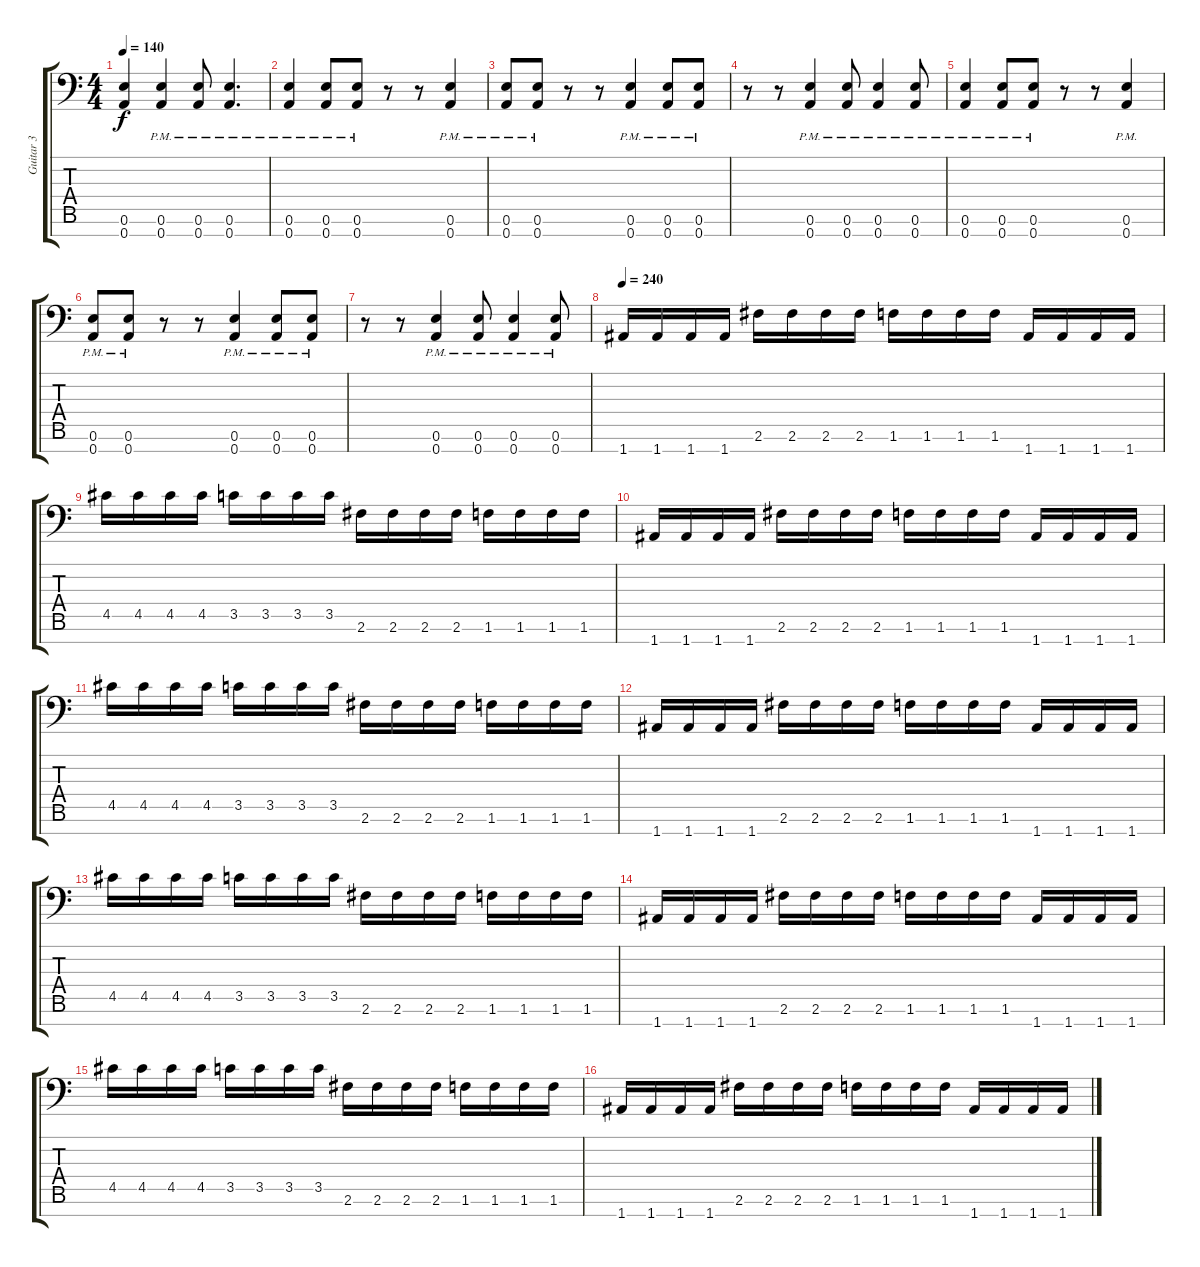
\track ("Guitar 3" "Guitar 3") {instrument distortionguitar}
\staff {score tabs}
\tuning (E4 B3 Gb3 D3 A2 E2 A1) {hide}
\ts (4 4)
\tempo 140
\clef f4
\ks c
(0.6{t} 0.7{t}).4{dy f} (0.6{pm} 0.7{pm}).4 (0.6{pm} 0.7{pm}).8 (0.6{pm} 0.7{pm}).4{d} |
(0.6{pm} 0.7{pm}).4 (0.6{pm} 0.7{pm}).8 (0.6{pm} 0.7{pm}).8 r.8 r.8 (0.6{pm} 0.7{pm}).4 |
(0.6{pm} 0.7{pm}).8 (0.6{pm} 0.7{pm}).8 r.8 r.8 (0.6{pm} 0.7{pm}).4 (0.6{pm} 0.7{pm}).8 (0.6{pm} 0.7{pm}).8 |
r.8 r.8 (0.6{pm} 0.7{pm}).4 (0.6{pm} 0.7{pm}).8 (0.6{pm} 0.7{pm}).4 (0.6{pm} 0.7{pm}).8 |
(0.6{pm} 0.7{pm}).4 (0.6{pm} 0.7{pm}).8 (0.6{pm} 0.7{pm}).8 r.8 r.8 (0.6{pm} 0.7{pm}).4 |
(0.6{pm} 0.7{pm}).8 (0.6{pm} 0.7{pm}).8 r.8 r.8 (0.6{pm} 0.7{pm}).4 (0.6{pm} 0.7{pm}).8 (0.6{pm} 0.7{pm}).8 |
r.8 r.8 (0.6{pm} 0.7{pm}).4 (0.6{pm} 0.7{pm}).8 (0.6{pm} 0.7{pm}).4 (0.6{pm} 0.7{pm}).8 |
\tempo 240
1.7.16 1.7.16 1.7.16 1.7.16 2.6.16 2.6.16 2.6.16 2.6.16 1.6.16 1.6.16 1.6.16 1.6.16 1.7.16 1.7.16 1.7.16 1.7.16 |
4.5.16 4.5.16 4.5.16 4.5.16 3.5.16 3.5.16 3.5.16 3.5.16 2.6.16 2.6.16 2.6.16 2.6.16 1.6.16 1.6.16 1.6.16 1.6.16 |
1.7.16 1.7.16 1.7.16 1.7.16 2.6.16 2.6.16 2.6.16 2.6.16 1.6.16 1.6.16 1.6.16 1.6.16 1.7.16 1.7.16 1.7.16 1.7.16 |
4.5.16 4.5.16 4.5.16 4.5.16 3.5.16 3.5.16 3.5.16 3.5.16 2.6.16 2.6.16 2.6.16 2.6.16 1.6.16 1.6.16 1.6.16 1.6.16 |
1.7.16 1.7.16 1.7.16 1.7.16 2.6.16 2.6.16 2.6.16 2.6.16 1.6.16 1.6.16 1.6.16 1.6.16 1.7.16 1.7.16 1.7.16 1.7.16 |
4.5.16 4.5.16 4.5.16 4.5.16 3.5.16 3.5.16 3.5.16 3.5.16 2.6.16 2.6.16 2.6.16 2.6.16 1.6.16 1.6.16 1.6.16 1.6.16 |
1.7.16 1.7.16 1.7.16 1.7.16 2.6.16 2.6.16 2.6.16 2.6.16 1.6.16 1.6.16 1.6.16 1.6.16 1.7.16 1.7.16 1.7.16 1.7.16 |
4.5.16 4.5.16 4.5.16 4.5.16 3.5.16 3.5.16 3.5.16 3.5.16 2.6.16 2.6.16 2.6.16 2.6.16 1.6.16 1.6.16 1.6.16 1.6.16 |
1.7.16 1.7.16 1.7.16 1.7.16 2.6.16 2.6.16 2.6.16 2.6.16 1.6.16 1.6.16 1.6.16 1.6.16 1.7.16 1.7.16 1.7.16 1.7.16
